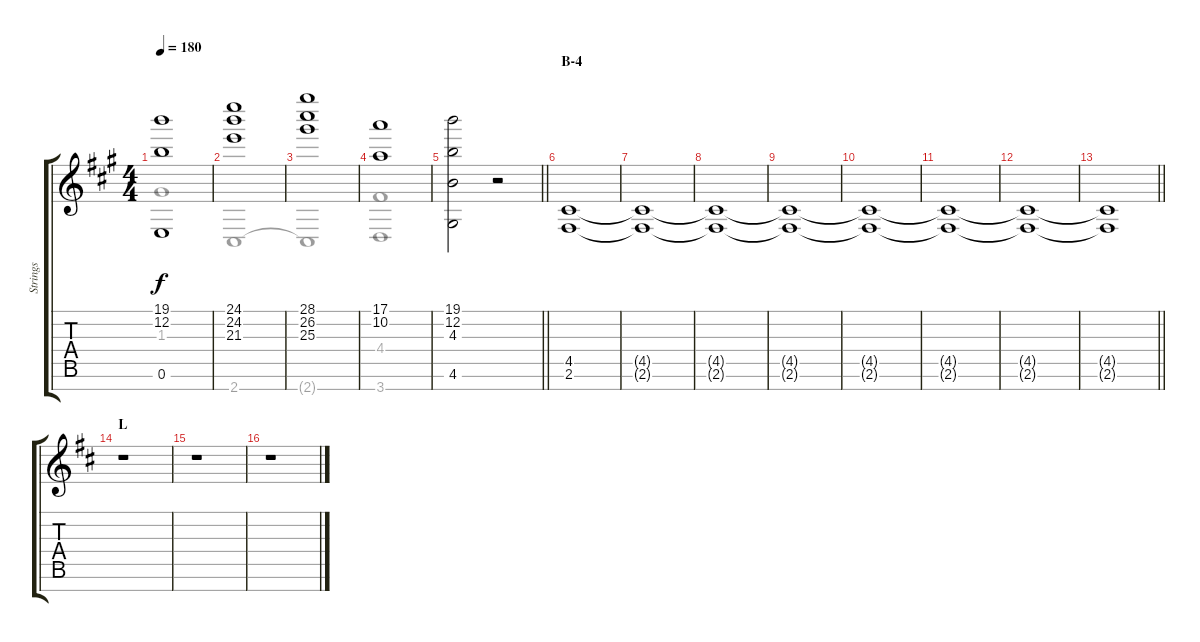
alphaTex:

\track ("Strings" "Strings") {instrument stringensemble1}
\staff {score tabs}
\tuning (E5 B4 G4 D4 A3 E3 B2) {hide}
\voice
\ts (4 4)
\tempo 180
\clef g2
\ks a
(19.1{t} 12.2{t} 0.6{t}).1{dy f} |
(24.1 24.2 21.3).1 |
(28.1 26.2 25.3).1 |
(17.1 10.2).1 |
\barLineRight lightlight
(19.1 12.2 4.3 4.6).2 r.2 |
\section ("" "B-4")
(4.5 2.6).1 |
(4.5{t} 2.6{t}).1 |
(4.5{t} 2.6{t}).1 |
(4.5{t} 2.6{t}).1 |
(4.5{t} 2.6{t}).1 |
(4.5{t} 2.6{t}).1 |
(4.5{t} 2.6{t}).1 |
\barLineRight lightlight
(4.5{t} 2.6{t}).1 |
\section ("" "L")
\ks d
r.1 |
r.1 |
r.1
\voice
\clef g2
\ottava regular
\simile none
\ks a
1.3{t}.1{dy f} |
2.7.1 |
2.7{t}.1 |
(4.4 3.7).1 |
\barLineRight lightlight
|
|
|
|
|
|
|
|
\barLineRight lightlight
|
\ks d
|
|
